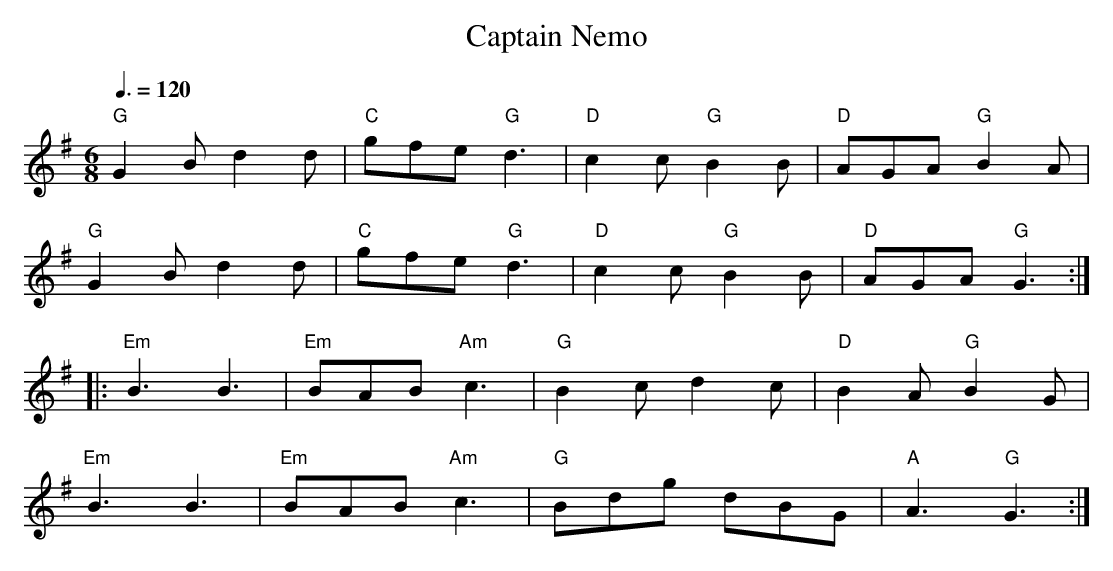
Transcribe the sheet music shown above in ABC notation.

X:1
T:Captain Nemo
M:6/8
Q:3/8=120
K:G
"G"G2B d2d|"C"gfe "G"d3|"D"c2c "G"B2B|"D"AGA "G"B2A|
"G"G2B d2d|"C"gfe "G"d3|"D"c2c "G"B2B|"D"AGA "G"G3:|
|:"Em"B3 B3|"Em"BAB "Am"c3|"G"B2c d2c|"D"B2A "G"B2G|
"Em"B3 B3|"Em"BAB "Am"c3|"G"Bdg dBG|"A"A3 "G"G3:|
